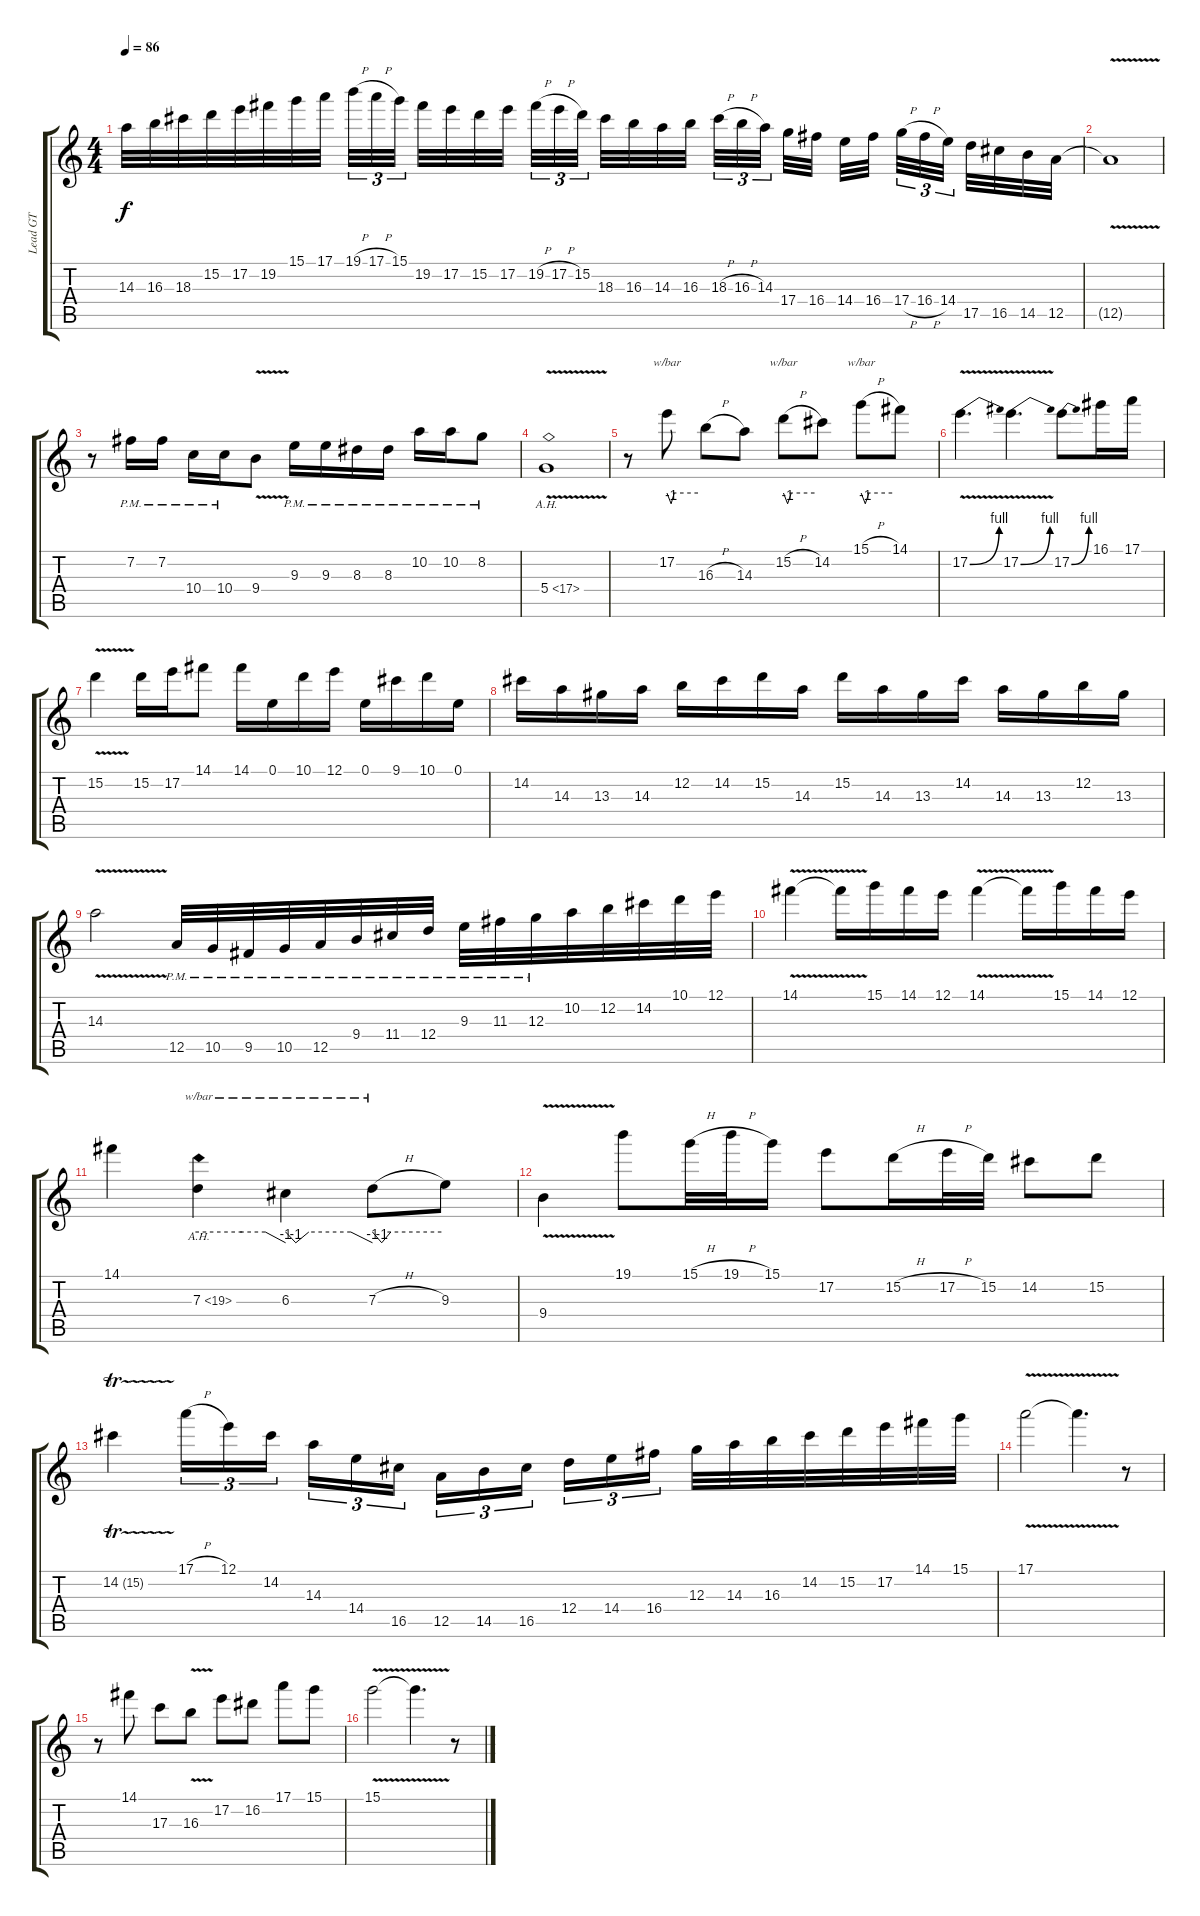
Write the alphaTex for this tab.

\track ("Lead GT" "Lead GT") {instrument distortionguitar}
\staff {score tabs}
\tuning (E4 B3 G3 D3 A2 E2) {hide}
\ts (4 4)
\tempo 86
\clef g2
\ks c
14.3.32{dy f} 16.3.32 18.3.32 15.2.32 17.2.32 19.2.32 15.1.32 17.1.32 19.1{h}.32{tu (3 2)} 17.1{h}.32{tu (3 2)} 15.1.32{tu (3 2) beam splitsecondary} 19.2.32 17.2.32 15.2.32 17.2.32{beam splitsecondary} 19.2{h}.32{tu (3 2)} 17.2{h}.32{tu (3 2)} 15.2.32{tu (3 2)} 18.3.32 16.3.32 14.3.32 16.3.32{beam splitsecondary} 18.3{h}.32{tu (3 2)} 16.3{h}.32{tu (3 2)} 14.3.32{tu (3 2) beam splitsecondary} 17.4.32 16.4.32 14.4.32 16.4.32{beam splitsecondary} 17.4{h}.32{tu (3 2)} 16.4{h}.32{tu (3 2)} 14.4.32{tu (3 2) beam splitsecondary} 17.5.32 16.5.32 14.5.32 12.5.32 |
12.5{v t}.1 |
r.8 7.2{pm}.16 7.2{pm}.16 10.4{pm}.16 10.4{pm}.16 9.4{v}.8 9.3{pm}.16 9.3{pm}.16 8.3{pm}.16 8.3{pm}.16 10.2{pm}.16 10.2{pm}.16 8.2{pm}.8 |
5.4{ah 12 v}.1 |
r.8 17.2.8{tbe (custom default 0 0 8 -4 14 0 60 0)} 16.3{h}.8 14.3.8 15.2{h}.8{tbe (custom default 0 0 8 -4 15 0 60 0)} 14.2.8 15.1{h}.8{tbe (custom default 0 0 8 -4 15 0 60 0)} 14.1.8 |
17.2{be (bend 0 0 60 4) v}.4{d} 17.2{be (bend 0 0 60 4) v}.4{d} 17.2{be (bend 0 0 60 4)}.8 16.1.16 17.1.16 |
15.2{v}.4 15.2.16 17.2.16 14.1.8 14.1.16 0.1.16 10.1.16 12.1.16 0.1.16 9.1.16 10.1.16 0.1.16 |
14.2.16 14.3.16 13.3.16 14.3.16 12.2.16 14.2.16 15.2.16 14.3.16 15.2.16 14.3.16 13.3.16 14.2.16 14.3.16 13.3.16 12.2.16 13.3.16 |
14.3{v}.2 12.5{pm}.32 10.5{pm}.32 9.5{pm}.32 10.5{pm}.32 12.5{pm}.32 9.4{pm}.32 11.4{pm}.32 12.4{pm}.32 9.3{pm}.32 11.3{pm}.32 12.3{pm}.32 10.2.32 12.2.32 14.2.32 10.1.32 12.1.32 |
14.1{v}.4 14.1{t}.16 15.1.16 14.1.16 12.1.16 14.1{v}.4 14.1{t}.16 15.1.16 14.1.16 12.1.16 |
14.1.4 7.3{ah 12}.4{tbe (custom default 0 0 30 0 46 0 60 -4)} 6.3.4{tbe (custom default 0 0 7 -4 16 0 45 0 60 -4)} 7.3{h}.8{tbe (custom default 0 0 8 -4 16 0 60 0)} 9.3.8 |
9.4{v}.4 19.1.8 15.1{h}.32 19.1{h}.32 15.1.16 17.2.8 15.2{h}.16 17.2{h}.32 15.2.32 14.2.8 15.2.8 |
14.2{tr (15 32)}.4 17.1{h}.16{tu (3 2)} 12.1.16{tu (3 2)} 14.2.16{tu (3 2) beam splitsecondary} 14.3.16{tu (3 2)} 14.4.16{tu (3 2)} 16.5.16{tu (3 2)} 12.5.16{tu (3 2)} 14.5.16{tu (3 2)} 16.5.16{tu (3 2) beam splitsecondary} 12.4.16{tu (3 2)} 14.4.16{tu (3 2)} 16.4.16{tu (3 2)} 12.3.32 14.3.32 16.3.32 14.2.32 15.2.32 17.2.32 14.1.32 15.1.32 |
17.1{v}.2 17.1{t}.4{d} r.8 |
r.8 14.1.8 17.3.8 16.3{v}.8 17.2.8 16.2.8 17.1.8 15.1.8 |
15.1{v}.2 15.1{t}.4{d} r.8
